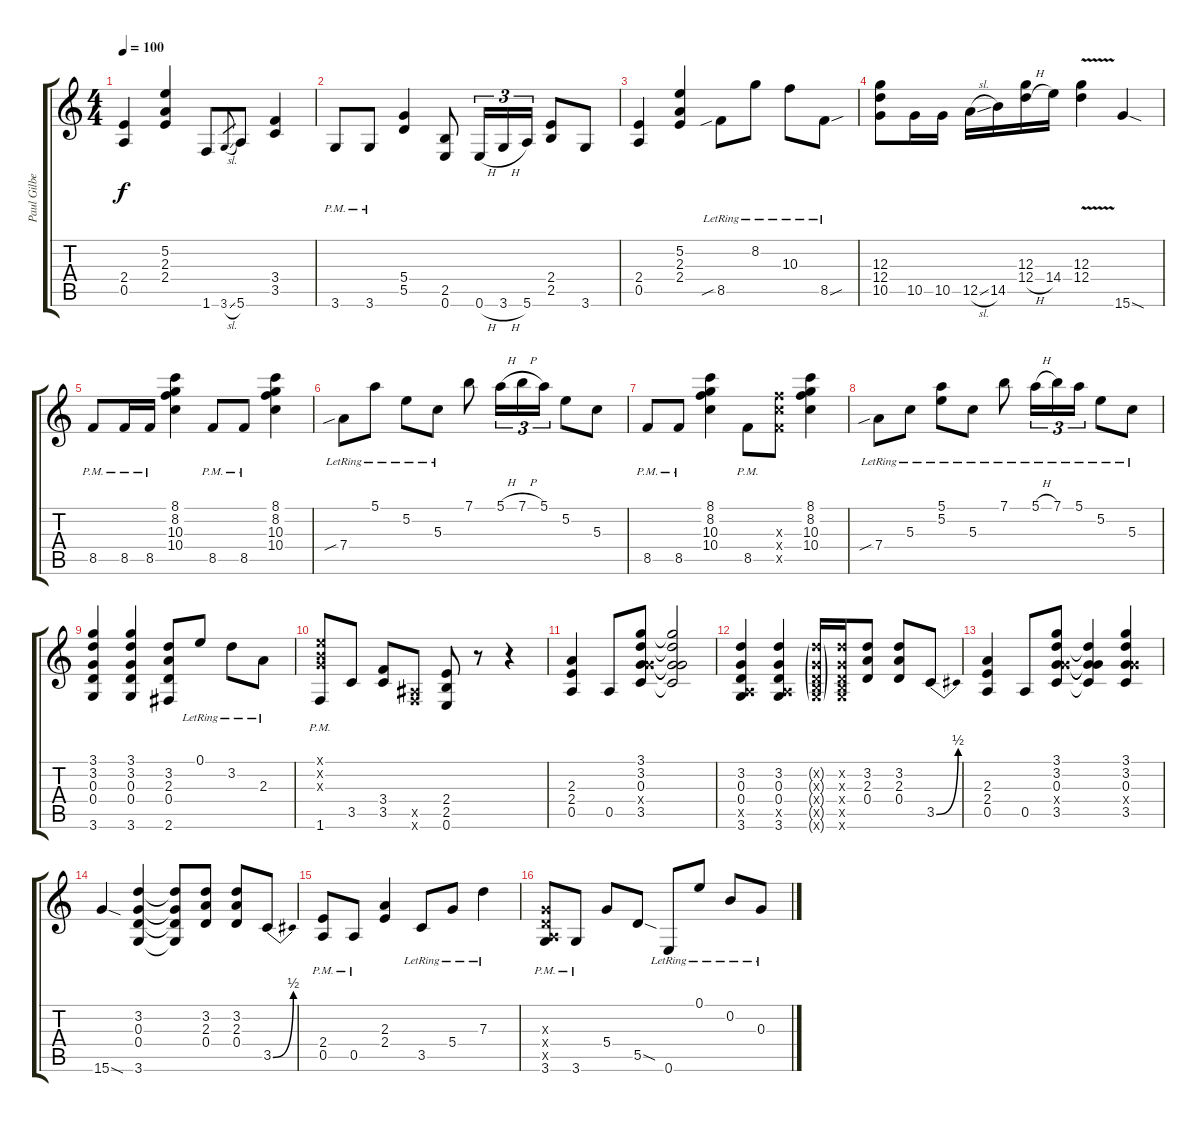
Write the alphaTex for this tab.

\track ("Paul Gilbert" "Paul Gilbe") {instrument overdrivenguitar}
\staff {score tabs}
\tuning (E4 B3 G3 D3 A2 E2) {hide}
\ts (4 4)
\tempo 100
\clef g2
\ks c
(2.4 0.5).4{dy f} (5.2 2.3 2.4).4 1.6.8 3.6{sl}.8{gr} 5.6.8 (3.4 3.5).4 |
3.6{pm}.8 3.6{pm}.8 (5.4 5.5).4 (2.5 0.6).8 0.6{h}.16{tu (3 2)} 3.6{h}.16{tu (3 2)} 5.6.16{tu (3 2)} (2.4 2.5).8 3.6.8 |
(2.4 0.5).4 (5.2 2.3 2.4).4 8.5{sib lr}.8 8.2{lr}.8 10.3{lr}.8 8.5{sou lr}.8 |
(12.3 12.4 10.5).8 10.5.16 10.5.16 12.5{sl}.16 14.5.16 (12.3 12.4{h}).16 14.4.16 (12.3{v} 12.4{v}).4 15.6{sod}.4 |
8.5{pm}.8 8.5{pm}.16 8.5{pm}.16 (8.1 8.2 10.3 10.4).4 8.5{pm}.8 8.5{pm}.8 (8.1 8.2 10.3 10.4).4 |
7.4{sib lr}.8 5.1{lr}.8 5.2{lr}.8 5.3{lr}.8 7.1.8 5.1{h}.16{tu (3 2)} 7.1{h}.16{tu (3 2)} 5.1.16{tu (3 2)} 5.2.8 5.3.8 |
8.5{pm}.8 8.5{pm}.8 (8.1 8.2 10.3 10.4).4 8.5{pm}.8 (10.3{x} 10.4{x} 8.5{x}).8 (8.1 8.2 10.3 10.4).4 |
7.4{sib lr}.8 5.3{lr}.8 (5.1{lr} 5.2{lr}).8 5.3{lr}.8 7.1{lr}.8 5.1{h lr}.16{tu (3 2)} 7.1{lr}.16{tu (3 2)} 5.1{lr}.16{tu (3 2)} 5.2{lr}.8 5.3{lr}.8 |
(3.1 3.2 0.3 0.4 3.6).4 (3.1 3.2 0.3 0.4 3.6).4 (3.2 2.3 0.4 2.6).8 0.1{lr}.8 3.2{lr}.8 2.3{lr}.8 |
(0.1{x} 0.2{x} 0.3{x} 1.6{pm}).8 3.5.8 (3.4 3.5).8 (1.5{x} 1.6{x}).8 (2.4 2.5 0.6).8 r.8 r.4 |
(2.3 2.4 0.5).4 0.5.8 (3.1 3.2 0.3 5.4{x} 3.5).8 (3.1{t} 3.2{t} 0.3{t} 5.4{t} 3.5{t}).2 |
(3.2 0.3 0.4 0.5{x} 3.6).4 (3.2 0.3 0.4 0.5{x} 3.6).4 (3.2{g x} 0.3{g x} 0.4{g x} 2.5{g x} 3.6{g x}).16 (3.2{x} 0.3{x} 0.4{x} 2.5{x} 3.6{x}).16 (3.2 2.3 0.4).8 (3.2 2.3 0.4).8 3.5{be (bend 0 0 60 2)}.8 |
(2.3 2.4 0.5).4 0.5.8 (3.1 3.2 0.3 5.4{x} 3.5).8 (3.2{t} 0.3{t} 5.4{t} 3.5{t}).4 (3.1 3.2 0.3 5.4{x} 3.5).4 |
15.6{sod}.4 (3.2 0.3 0.4 3.6).4 (3.2{t} 0.3{t} 0.4{t} 3.6{t}).8 (3.2 2.3 0.4).8 (3.2 2.3 0.4).8 3.5{be (bend 0 0 60 2)}.8 |
(2.4{pm} 0.5{pm}).8 0.5{pm}.8 (2.3 2.4).4 3.5{lr}.8 5.4{lr}.8 7.3{lr}.4 |
(0.3{x} 0.4{x} 0.5{x} 3.6{pm}).8 3.6{pm}.8 5.4.8 5.5{sod}.8 0.6{lr}.8 0.1{lr}.8 0.2{lr}.8 0.3{lr}.8
